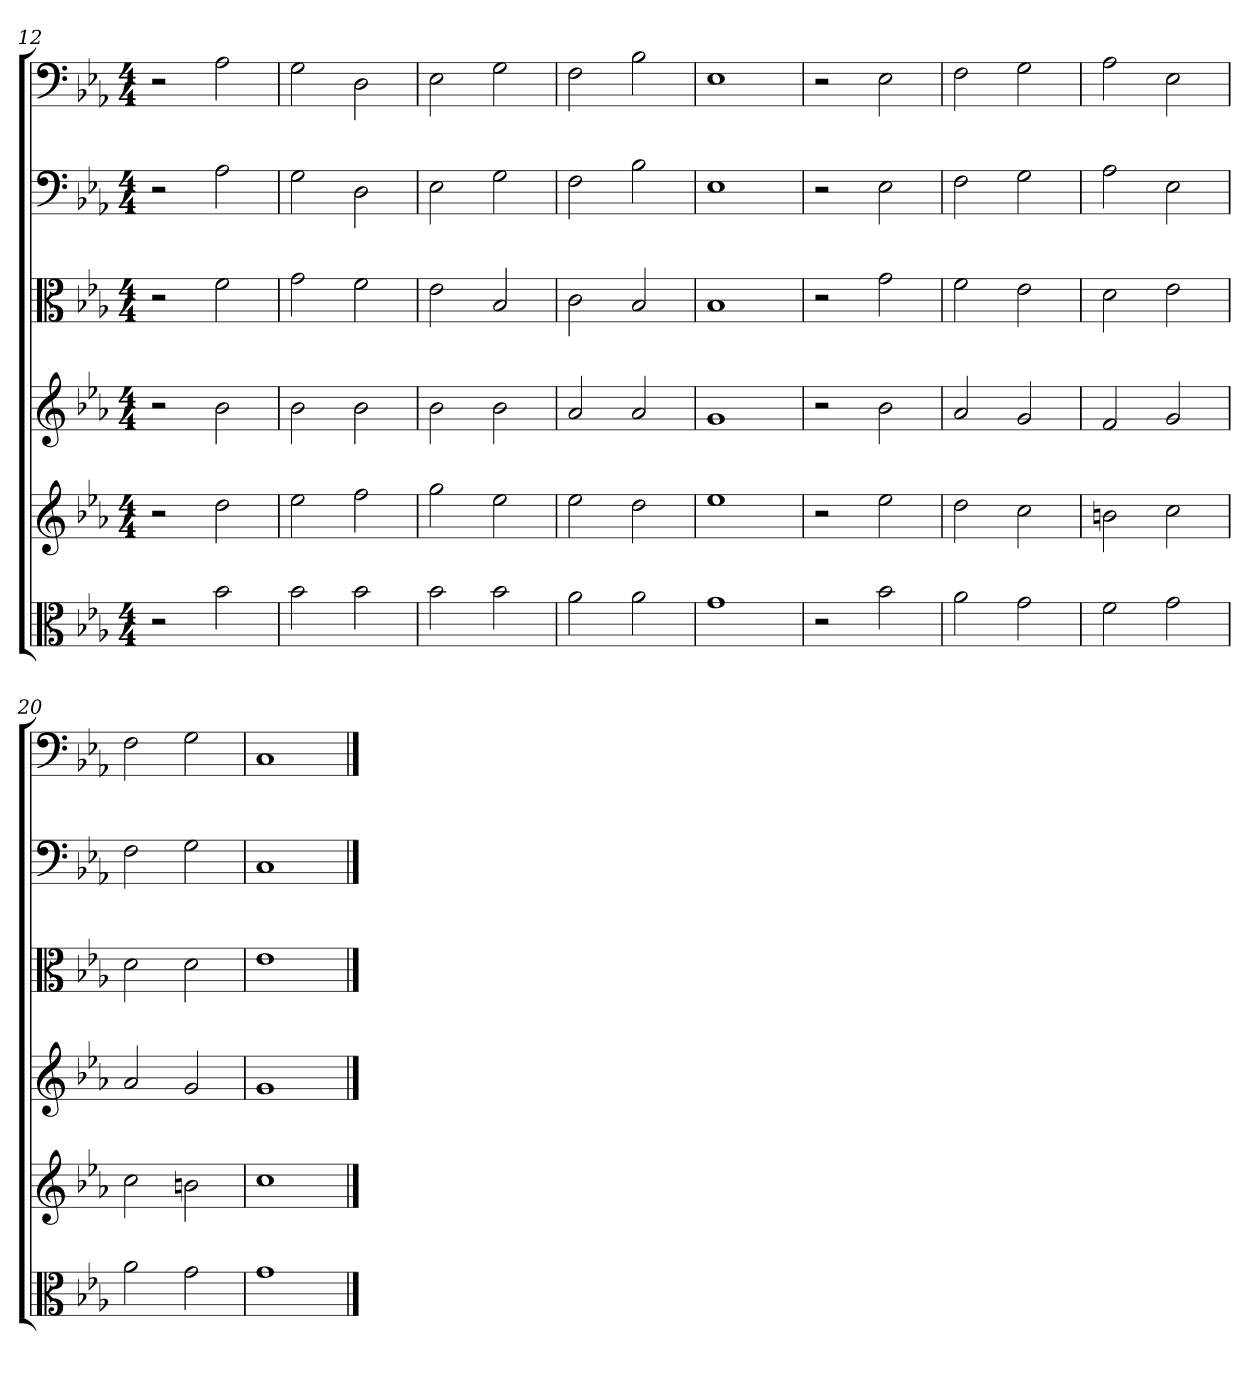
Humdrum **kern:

**kern	**kern	**kern	**kern	**kern	**kern
*part6	*part5	*part4	*part3	*part2	*part1
*staff6	*staff5	*staff4	*staff3	*staff2	*staff1
*clefC3	*	*	*clefC3	*clefF4	*clefF4
*k[b-e-a-]	*k[b-e-a-]	*k[b-e-a-]	*k[b-e-a-]	*k[b-e-a-]	*k[b-e-a-]
*E-:	*E-:	*E-:	*E-:	*E-:	*E-:
*M4/4	*M4/4	*M4/4	*M4/4	*M4/4	*M4/4
=12	=12	=12	=12	=12	=12
2r	2r	2r	2r	2r	2r
2b-	2dd	2b-	2f	2A-	2A-
=13	=13	=13	=13	=13	=13
2b-	2ee-	2b-	2g	2G	2G
2b-	2ff	2b-	2f	2D	2D
=14	=14	=14	=14	=14	=14
2b-	2gg	2b-	2e-	2E-	2E-
2b-	2ee-	2b-	2B-	2G	2G
=15	=15	=15	=15	=15	=15
2a-	2ee-	2a-	2c	2F	2F
2a-	2dd	2a-	2B-	2B-	2B-
=16	=16	=16	=16	=16	=16
1g	1ee-	1g	1B-	1E-	1E-
=17	=17	=17	=17	=17	=17
2r	2r	2r	2r	2r	2r
2b-	2ee-	2b-	2g	2E-	2E-
=18	=18	=18	=18	=18	=18
2a-	2dd	2a-	2f	2F	2F
2g	2cc	2g	2e-	2G	2G
=19	=19	=19	=19	=19	=19
2f	2bn	2f	2d	2A-	2A-
2g	2cc	2g	2e-	2E-	2E-
=20	=20	=20	=20	=20	=20
2a-	2cc	2a-	2d	2F	2F
2g	2bn	2g	2d	2G	2G
=21	=21	=21	=21	=21	=21
1g	1cc	1g	1e-	1C	1C
==	==	==	==	==	==
*-	*-	*-	*-	*-	*-
